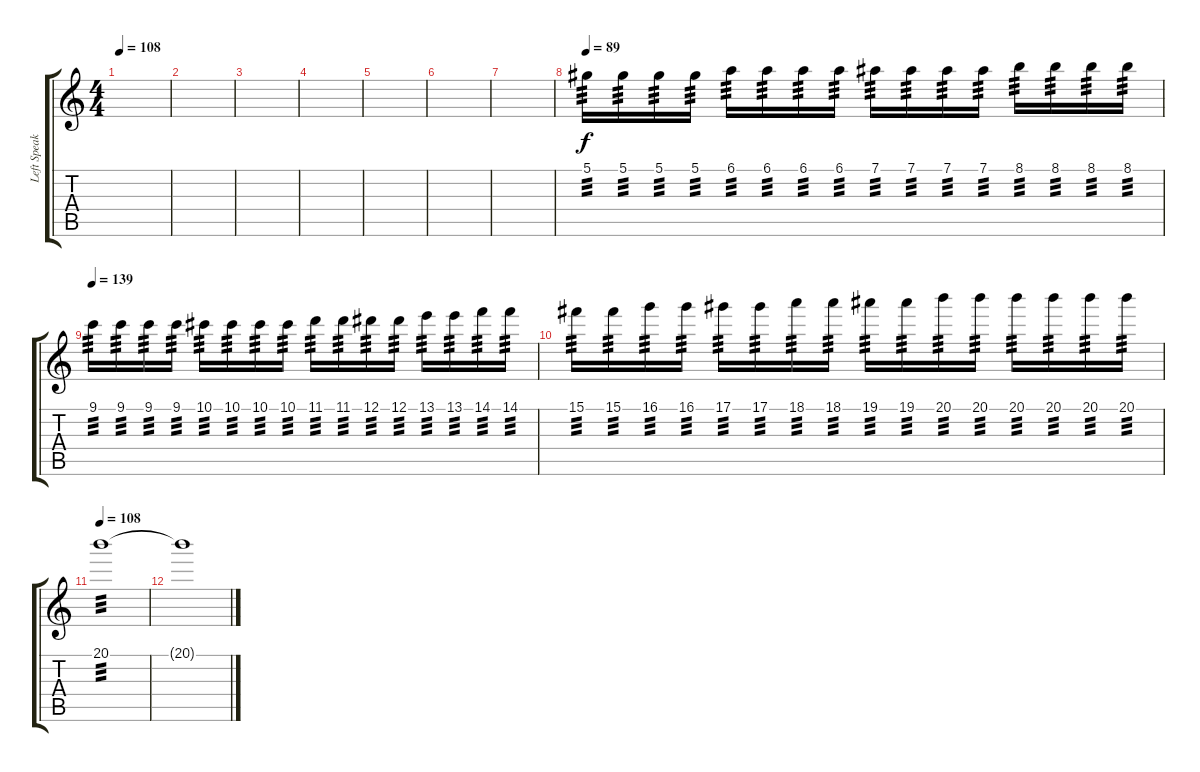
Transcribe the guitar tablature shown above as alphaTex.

\track ("Left Speaker 2" "Left Speak") {instrument distortionguitar}
\staff {score tabs}
\tuning (Eb4 Bb3 Gb3 Db3 Ab2 Eb2) {hide}
\ts (4 4)
\tempo 108
\clef g2
\ks c
|
|
|
|
|
|
|
\tempo 89
5.1.16{tp 3} 5.1.16{tp 3} 5.1.16{tp 3} 5.1.16{tp 3} 6.1.16{tp 3} 6.1.16{tp 3} 6.1.16{tp 3} 6.1.16{tp 3} 7.1.16{tp 3} 7.1.16{tp 3} 7.1.16{tp 3} 7.1.16{tp 3} 8.1.16{tp 3} 8.1.16{tp 3} 8.1.16{tp 3} 8.1.16{tp 3} |
\tempo 139
9.1.16{tp 3} 9.1.16{tp 3} 9.1.16{tp 3} 9.1.16{tp 3} 10.1.16{tp 3} 10.1.16{tp 3} 10.1.16{tp 3} 10.1.16{tp 3} 11.1.16{tp 3} 11.1.16{tp 3} 12.1.16{tp 3} 12.1.16{tp 3} 13.1.16{tp 3} 13.1.16{tp 3} 14.1.16{tp 3} 14.1.16{tp 3} |
15.1.16{tp 3} 15.1.16{tp 3} 16.1.16{tp 3} 16.1.16{tp 3} 17.1.16{tp 3} 17.1.16{tp 3} 18.1.16{tp 3} 18.1.16{tp 3} 19.1.16{tp 3} 19.1.16{tp 3} 20.1.16{tp 3} 20.1.16{tp 3} 20.1.16{tp 3} 20.1.16{tp 3} 20.1.16{tp 3} 20.1.16{tp 3} |
\tempo 108
20.1.1{tp 3} |
20.1{t}.1
